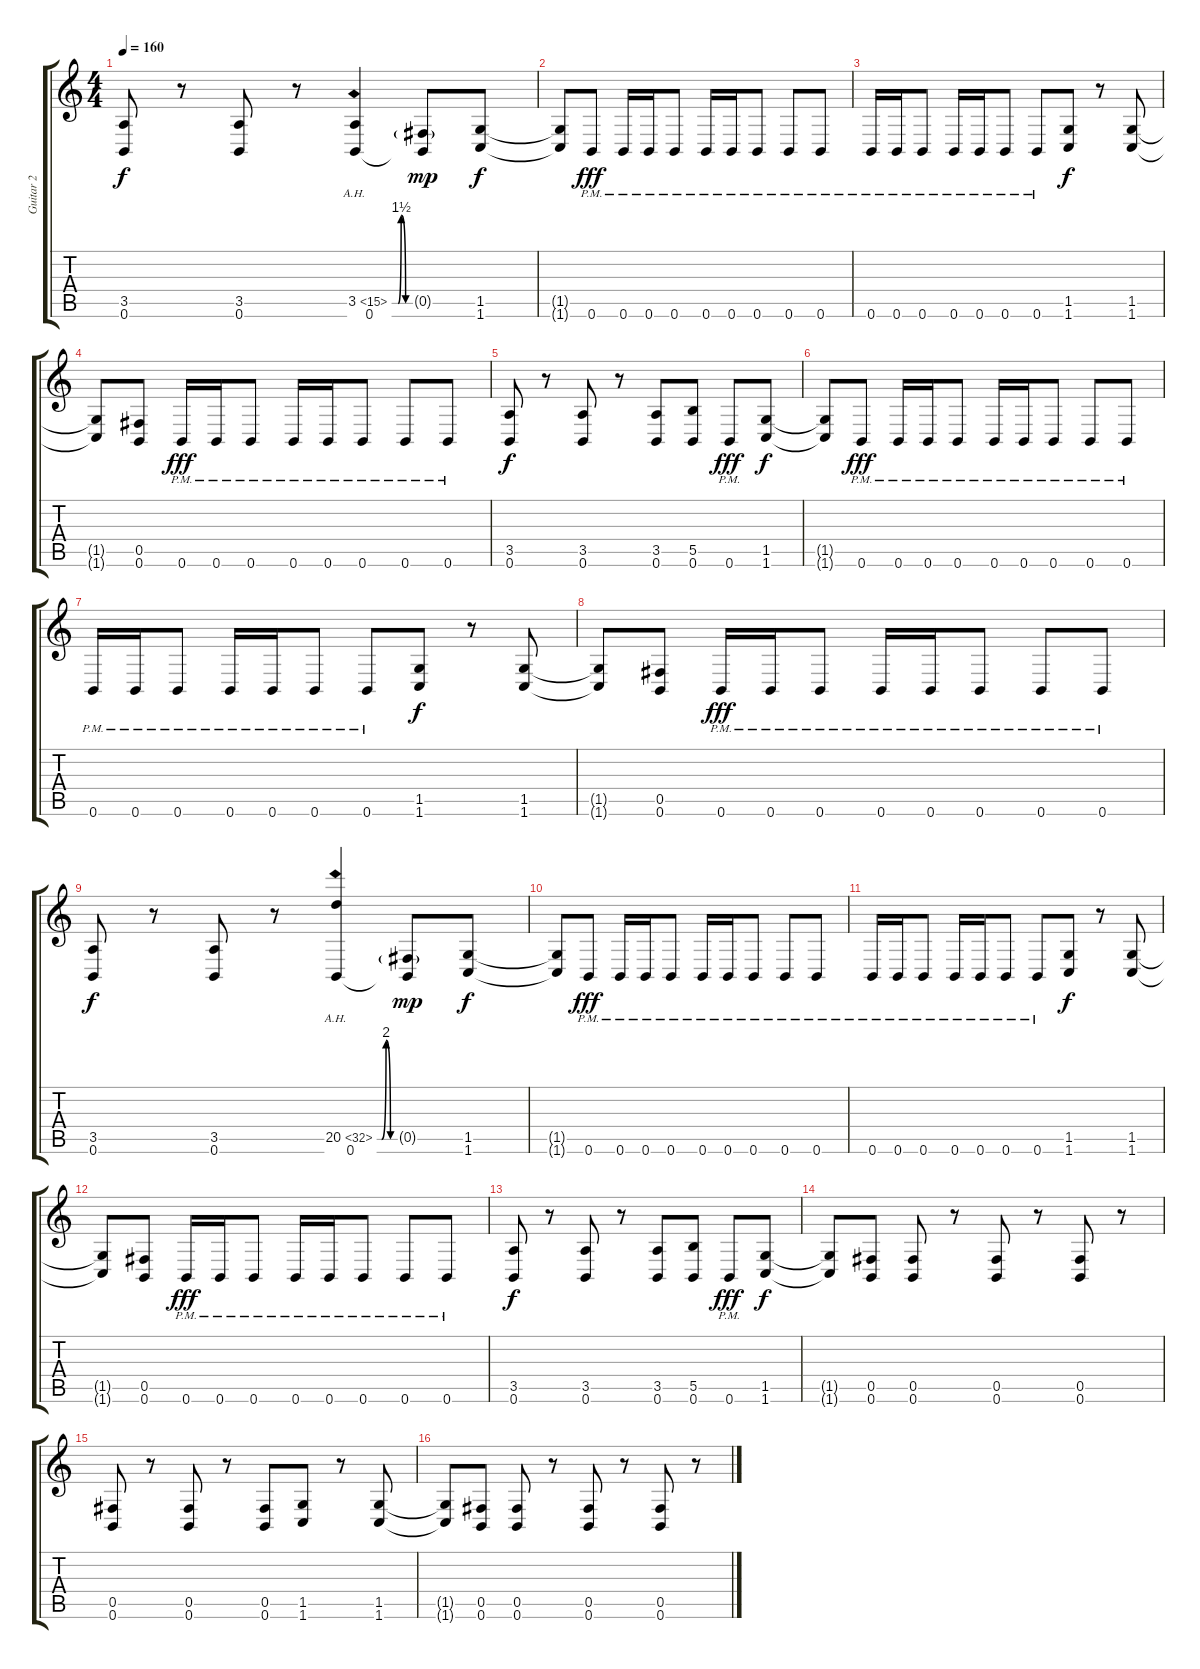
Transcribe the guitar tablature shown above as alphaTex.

\track ("Guitar 2" "Guitar 2") {instrument distortionguitar}
\staff {score tabs}
\tuning (Db4 Ab3 E3 B2 Gb2 B1) {hide}
\ts (4 4)
\tempo 160
\clef g2
\ks c
(3.5 0.6).8{dy f} r.8 (3.5 0.6).8 r.8 (3.5{be (custom 0 0 20 0 30 6 45 0 60 0) ah 12} 0.6).4 (0.5{g} 0.6{t}).8{dy mp} (1.5 1.6).8{dy f} |
(1.5{t} 1.6{t}).8 0.6{pm}.8{dy fff} 0.6{pm}.16 0.6{pm}.16 0.6{pm}.8 0.6{pm}.16 0.6{pm}.16 0.6{pm}.8 0.6{pm}.8 0.6{pm}.8 |
0.6{pm}.16 0.6{pm}.16 0.6{pm}.8 0.6{pm}.16 0.6{pm}.16 0.6{pm}.8 0.6{pm}.8 (1.5 1.6).8{dy f} r.8 (1.5 1.6).8 |
(1.5{t} 1.6{t}).8 (0.5 0.6).8 0.6{pm}.16{dy fff} 0.6{pm}.16 0.6{pm}.8 0.6{pm}.16 0.6{pm}.16 0.6{pm}.8 0.6{pm}.8 0.6{pm}.8 |
(3.5 0.6).8{dy f} r.8 (3.5 0.6).8 r.8 (3.5 0.6).8 (5.5 0.6).8 0.6{pm}.8{dy fff} (1.5 1.6).8{dy f} |
(1.5{t} 1.6{t}).8 0.6{pm}.8{dy fff} 0.6{pm}.16 0.6{pm}.16 0.6{pm}.8 0.6{pm}.16 0.6{pm}.16 0.6{pm}.8 0.6{pm}.8 0.6{pm}.8 |
0.6{pm}.16 0.6{pm}.16 0.6{pm}.8 0.6{pm}.16 0.6{pm}.16 0.6{pm}.8 0.6{pm}.8 (1.5 1.6).8{dy f} r.8 (1.5 1.6).8 |
(1.5{t} 1.6{t}).8 (0.5 0.6).8 0.6{pm}.16{dy fff} 0.6{pm}.16 0.6{pm}.8 0.6{pm}.16 0.6{pm}.16 0.6{pm}.8 0.6{pm}.8 0.6{pm}.8 |
(3.5 0.6).8{dy f} r.8 (3.5 0.6).8 r.8 (20.5{be (custom 0 0 15 0 30 8 45 0 60 0) ah 12} 0.6).4 (0.5{g} 0.6{t}).8{dy mp} (1.5 1.6).8{dy f} |
(1.5{t} 1.6{t}).8 0.6{pm}.8{dy fff} 0.6{pm}.16 0.6{pm}.16 0.6{pm}.8 0.6{pm}.16 0.6{pm}.16 0.6{pm}.8 0.6{pm}.8 0.6{pm}.8 |
0.6{pm}.16 0.6{pm}.16 0.6{pm}.8 0.6{pm}.16 0.6{pm}.16 0.6{pm}.8 0.6{pm}.8 (1.5 1.6).8{dy f} r.8 (1.5 1.6).8 |
(1.5{t} 1.6{t}).8 (0.5 0.6).8 0.6{pm}.16{dy fff} 0.6{pm}.16 0.6{pm}.8 0.6{pm}.16 0.6{pm}.16 0.6{pm}.8 0.6{pm}.8 0.6{pm}.8 |
(3.5 0.6).8{dy f} r.8 (3.5 0.6).8 r.8 (3.5 0.6).8 (5.5 0.6).8 0.6{pm}.8{dy fff} (1.5 1.6).8{dy f} |
(1.5{t} 1.6{t}).8 (0.5 0.6).8 (0.5 0.6).8 r.8 (0.5 0.6).8 r.8 (0.5 0.6).8 r.8 |
(0.5 0.6).8 r.8 (0.5 0.6).8 r.8 (0.5 0.6).8 (1.5 1.6).8 r.8 (1.5 1.6).8 |
(1.5{t} 1.6{t}).8 (0.5 0.6).8 (0.5 0.6).8 r.8 (0.5 0.6).8 r.8 (0.5 0.6).8 r.8
